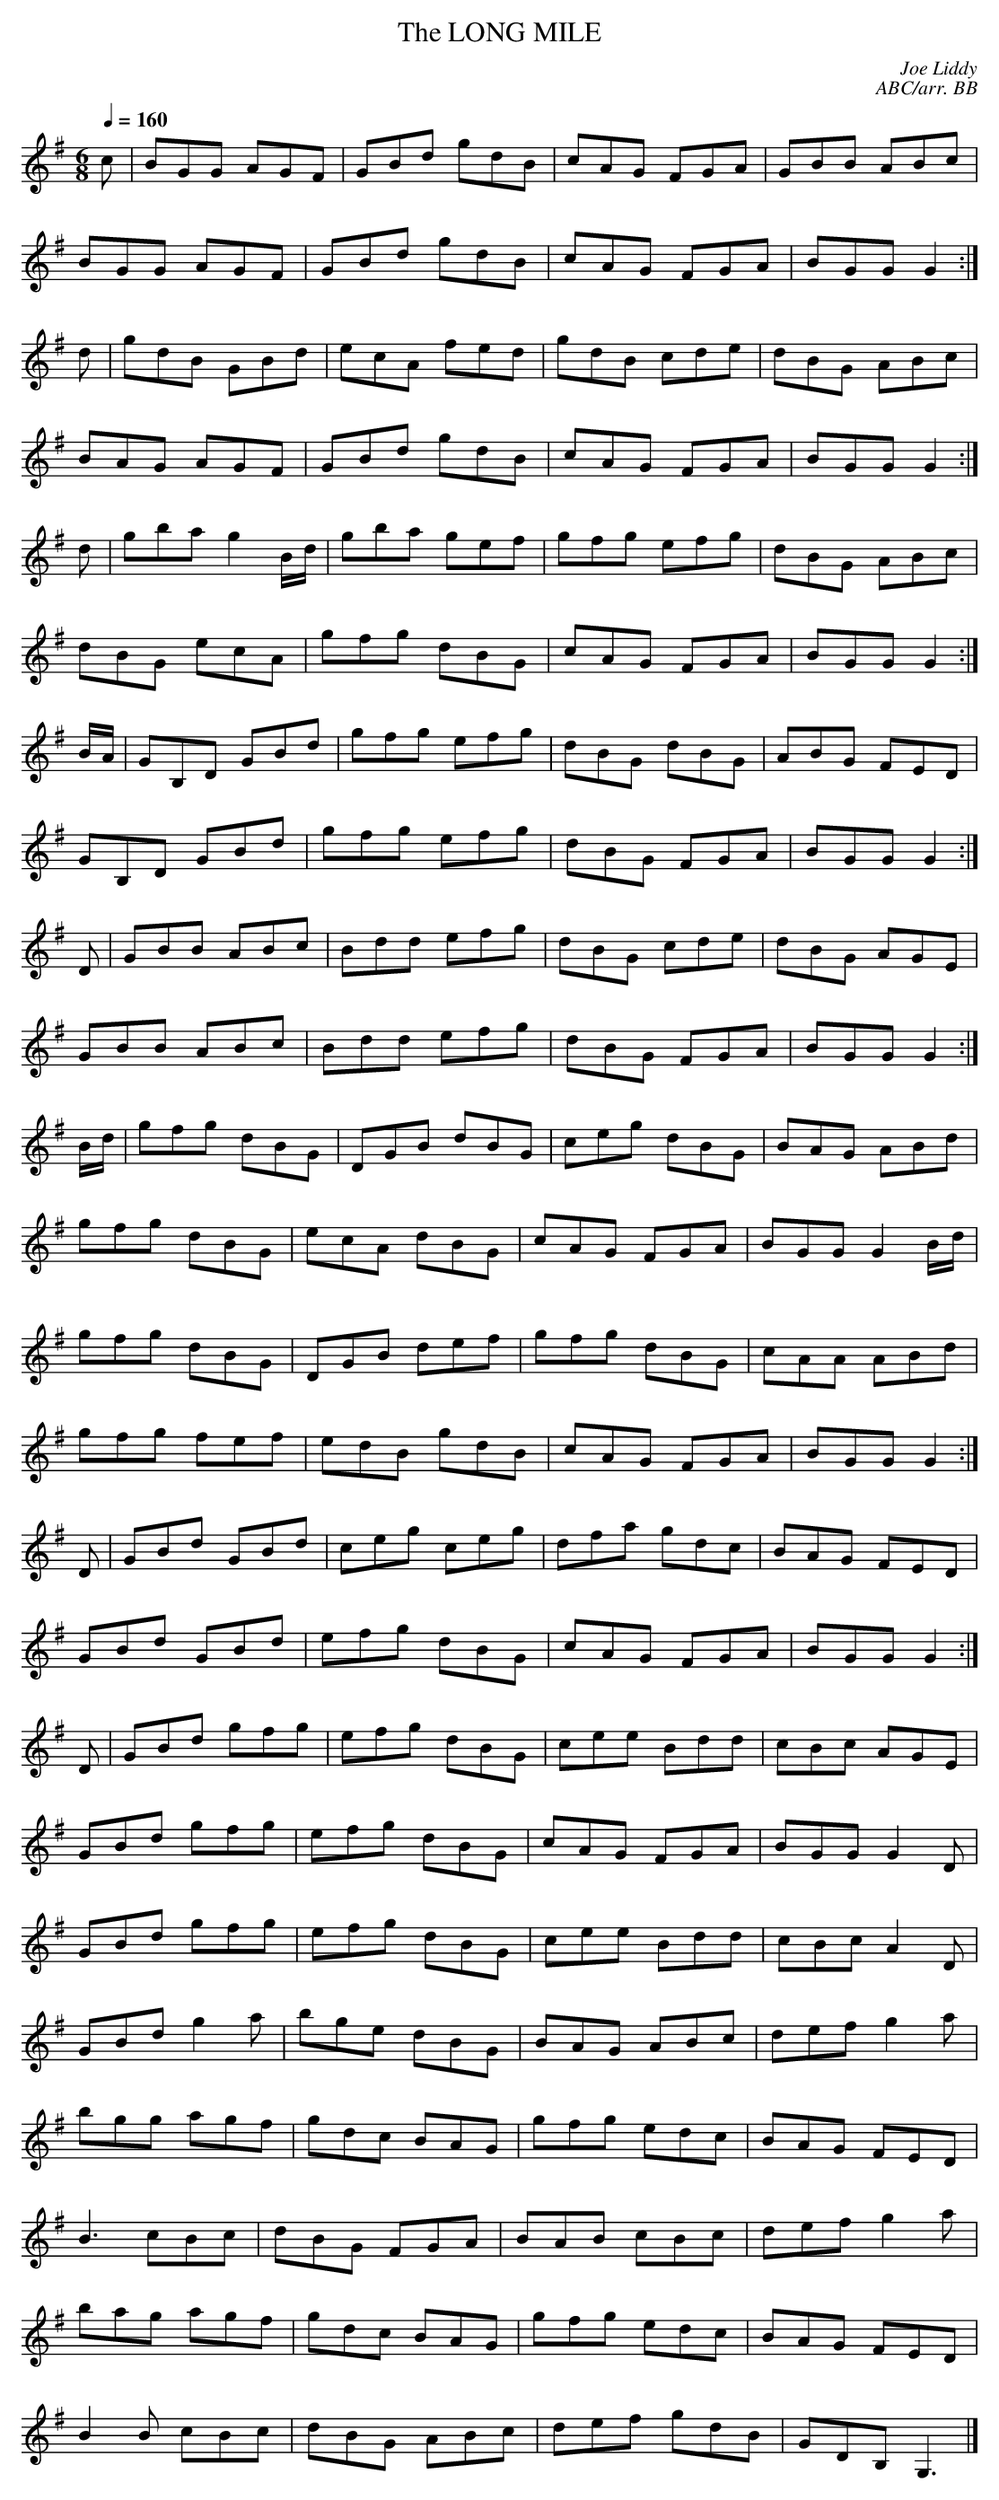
X:1
T:LONG MILE, The
C:Joe Liddy
C:ABC/arr. BB
doesn't do too much new and interesting after mm.24.
The PDF and sound files will treat this as a 3-part
tune, but the full ABC is included for anyone interested!
Q:1/4=160
L:1/8
M:6/8
K:G
c|BGG AGF|GBd gdB|cAG FGA|GBB ABc |
BGG AGF|GBd gdB|cAG FGA|BGG G2 :|
d|gdB GBd|ecA fed|gdB cde|dBG ABc |
BAG AGF|GBd gdB|cAG FGA|BGG G2 :|
d|gba g2 B/d/|gba gef|gfg efg|dBG ABc |
dBG ecA|gfg dBG|cAG FGA|BGG G2 :|
B/A/|GB,D GBd|gfg efg|dBG dBG|ABG FED |
GB,D GBd|gfg efg|dBG FGA|BGG G2 :|
D|GBB ABc|Bdd efg|dBG cde|dBG AGE |
GBB ABc|Bdd efg|dBG FGA|BGG G2 :|
B/d/|gfg dBG|DGB dBG|ceg dBG|BAG ABd |
gfg dBG|ecA dBG|cAG FGA|BGG G2 B/d/ |
gfg dBG|DGB def|gfg dBG|cAA ABd |
gfg fef|edB gdB|cAG FGA|BGG G2 :|
D|GBd GBd|ceg ceg|dfa gdc|BAG FED |
GBd GBd|efg dBG|cAG FGA|BGG G2 :|
D|GBd gfg|efg dBG|cee Bdd|cBc AGE|
GBd gfg|efg dBG|cAG FGA|BGG G2D|
GBd gfg|efg dBG|cee Bdd|cBc A2D|
GBd g2a|bge dBG|BAG ABc|def g2a|
bgg agf|gdc BAG|gfg edc|BAG FED|
B3 cBc|dBG FGA|BAB cBc|def g2a|
bag agf|gdc BAG|gfg edc|BAG FED |
B2B cBc|dBG ABc|def gdB|GDB, G,3|]
